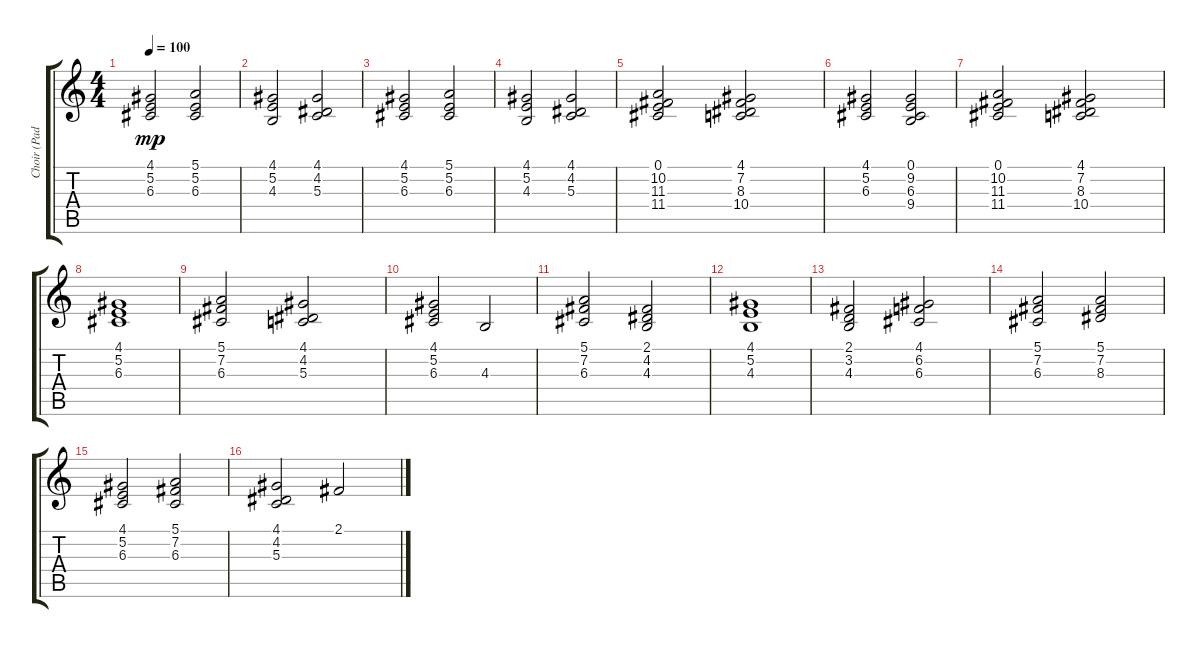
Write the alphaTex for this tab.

\track ("Choir (Pad)" "Choir (Pad") {instrument pad4choir}
\staff {score tabs}
\tuning (E4 B3 G3 D3 A2 E2) {hide}
\ts (4 4)
\tempo 100
\clef g2
\ks c
(4.1 5.2 6.3).2{dy mp} (5.1 5.2 6.3).2 |
(4.1 5.2 4.3).2 (4.1 4.2 5.3).2 |
(4.1 5.2 6.3).2 (5.1 5.2 6.3).2 |
(4.1 5.2 4.3).2 (4.1 4.2 5.3).2 |
(0.1 10.2 11.3 11.4).2 (4.1 7.2 8.3 10.4).2 |
(4.1 5.2 6.3).2 (0.1 9.2 6.3 9.4).2 |
(0.1 10.2 11.3 11.4).2 (4.1 7.2 8.3 10.4).2 |
(4.1 5.2 6.3).1 |
(5.1 7.2 6.3).2 (4.1 4.2 5.3).2 |
(4.1 5.2 6.3).2 4.3.2 |
(5.1 7.2 6.3).2 (2.1 4.2 4.3).2 |
(4.1 5.2 4.3).1 |
(2.1 3.2 4.3).2 (4.1 6.2 6.3).2 |
(5.1 7.2 6.3).2 (5.1 7.2 8.3).2 |
(4.1 5.2 6.3).2 (5.1 7.2 6.3).2 |
(4.1 4.2 5.3).2 2.1.2
